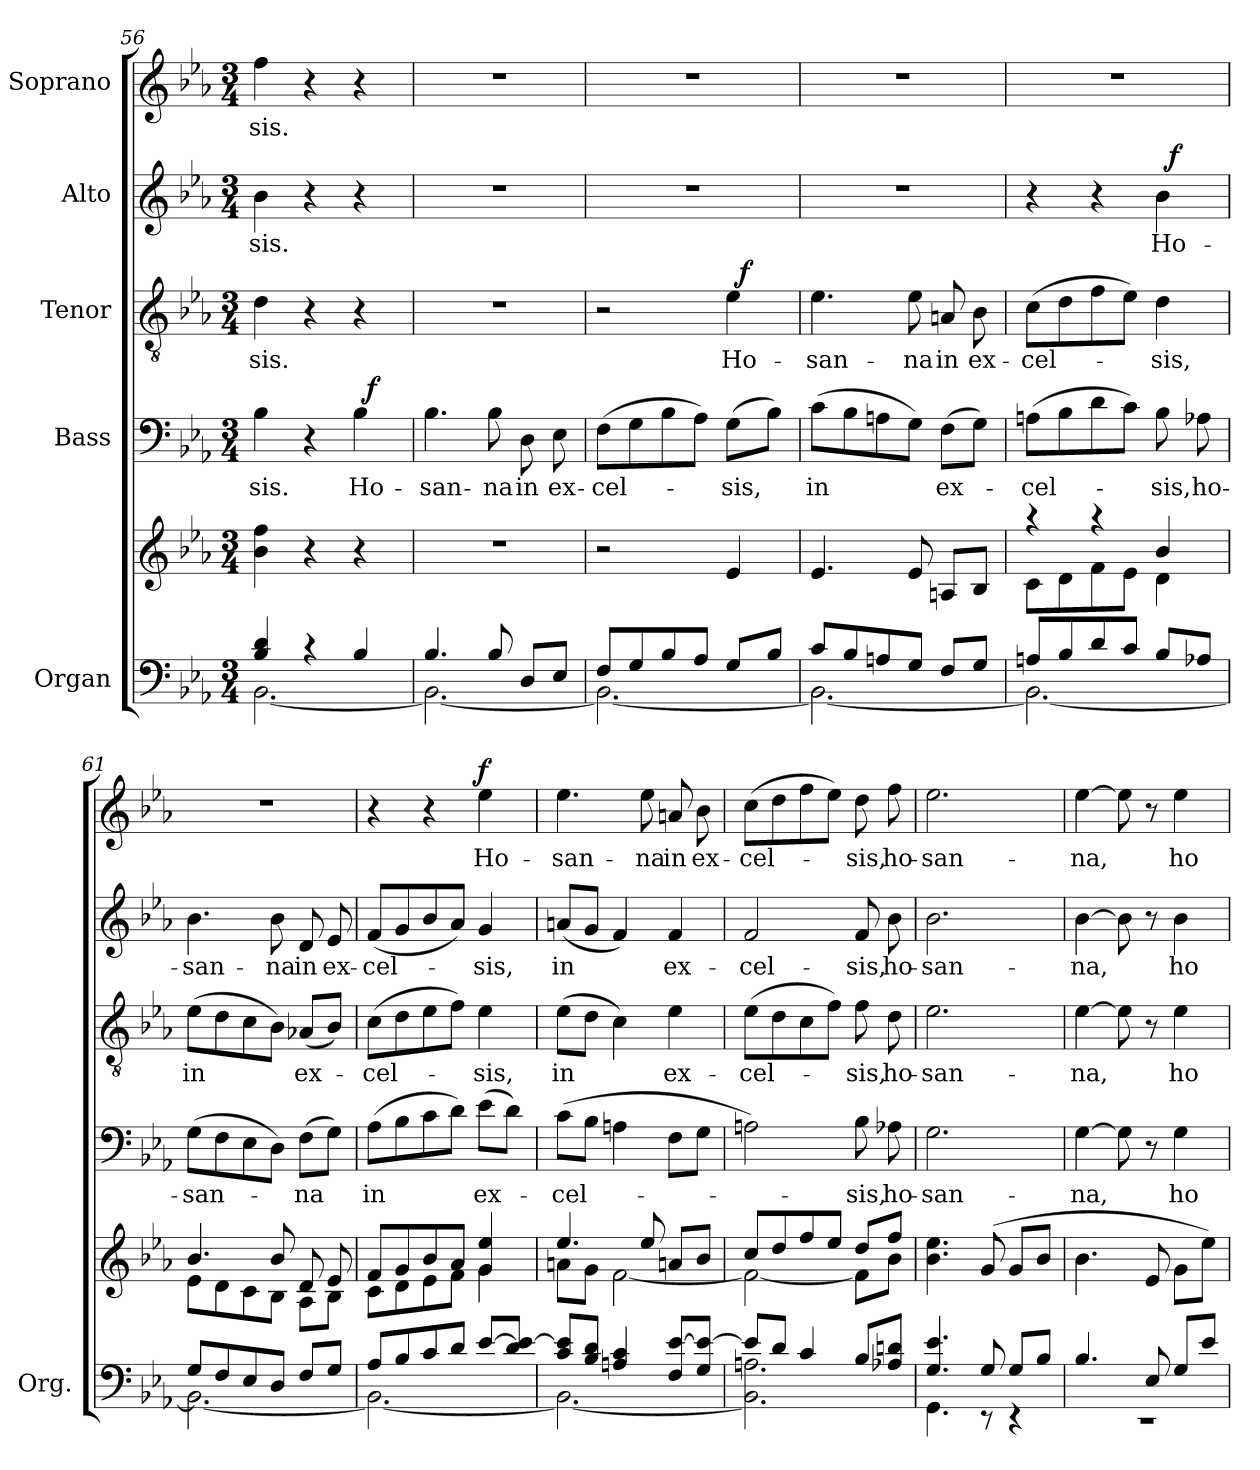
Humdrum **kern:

**kern	**kern	**kern	**text	**dynam	**kern	**text	**dynam	**kern	**text	**dynam	**kern	**text	**dynam
*part5	*part5	*part4	*part4	*part4	*part3	*part3	*part3	*part2	*part2	*part2	*part1	*part1	*part1
*staff6	*staff5	*staff4	*staff4	*staff4	*staff3	*staff3	*staff3	*staff2	*staff2	*staff2	*staff1	*staff1	*staff1
*I"Organ	*	*I"Bass	*	*	*I"Tenor	*	*	*I"Alto	*	*	*I"Soprano	*	*
*I'Org.	*	*	*	*	*	*	*	*	*	*	*	*	*
*clefF4	*clefG2	*clefF4	*	*	*clefGv2	*	*	*clefG2	*	*	*clefG2	*	*
*k[b-e-a-]	*k[b-e-a-]	*k[b-e-a-]	*	*	*k[b-e-a-]	*	*	*k[b-e-a-]	*	*	*k[b-e-a-]	*	*
*E-:	*E-:	*E-:	*	*	*E-:	*	*	*E-:	*	*	*E-:	*	*
*M3/4	*M3/4	*M3/4	*	*	*M3/4	*	*	*M3/4	*	*	*M3/4	*	*
=56	=56	=56	=56	=56	=56	=56	=56	=56	=56	=56	=56	=56	=56
*^	*	*	*	*	*	*	*	*	*	*	*	*	*
!	!	!	!	!LO:LY:b	!	!	!LO:LY:b	!	!	!LO:LY:b	!	!	!LO:LY:b	!
*	*	*	*^	*	*	*	*	*	*	*	*	*	*	*
4B-/ 4d/	[<2.BB-\	4b-\ 4ff\	4B-\	2ryy	-sis.	.	4d\	-sis.	.	4b-\	-sis.	.	4ff\	-sis.	.
4rc	.	4r	4r	.	.	.	4r	.	.	4r	.	.	4r	.	.
!	!	!	!	!	!LO:LY:b	!	!	!	!	!	!	!	!	!	!
4B-/	.	4r	4B-\	32ryy	Ho-	.	4r	.	.	4r	.	.	4r	.	.
!	!	!	!	!	!	!LO:DY:a	!	!	!	!	!	!	!	!	!
.	.	.	.	8..ryy	.	f	.	.	.	.	.	.	.	.	.
!!LO:LB:g=z
=57	=57	=57	=57	=57	=57	=57	=57	=57	=57	=57	=57	=57	=57	=57	=57
!	!	!	!	!	!LO:LY:b	!	!	!	!	!	!	!	!	!	!
*	*	*	*v	*v	*	*	*	*	*	*	*	*	*	*	*
4.B-/	2.BB-\_	2.r	4.B-\	-san-	.	2.r	.	.	2.r	.	.	2.r	.	.
!	!	!	!	!LO:LY:b	!	!	!	!	!	!	!	!	!	!
8B-/	.	.	8B-\	-na	.	.	.	.	.	.	.	.	.	.
!	!	!	!	!LO:LY:b	!	!	!	!	!	!	!	!	!	!
8D/L	.	.	8D\	in	.	.	.	.	.	.	.	.	.	.
!	!	!	!	!LO:LY:b	!	!	!	!	!	!	!	!	!	!
8E-/J	.	.	8E-\	ex-	.	.	.	.	.	.	.	.	.	.
=58	=58	=58	=58	=58	=58	=58	=58	=58	=58	=58	=58	=58	=58	=58
!	!	!	!	!LO:LY:b	!	!	!	!	!	!	!	!	!	!
*	*	*	*	*	*	*^	*	*	*	*	*	*	*	*
8F/L	2.BB-\_	2r	(>8F\L	-cel-	.	2r	2ryy	.	.	2.r	.	.	2.r	.	.
8G/	.	.	8G\	.	.	.	.	.	.	.	.	.	.	.	.
8B-/	.	.	8B-\	.	.	.	.	.	.	.	.	.	.	.	.
8A-/J	.	.	8A-\J)	.	.	.	.	.	.	.	.	.	.	.	.
!	!	!	!	!LO:LY:b	!	!	!	!LO:LY:b	!	!	!	!	!	!	!
8G/L	.	4e-/	(>8G\L	-sis,	.	4e-\	32ryy	Ho-	.	.	.	.	.	.	.
!	!	!	!	!	!	!	!	!	!LO:DY:a	!	!	!	!	!	!
.	.	.	.	.	.	.	8..ryy	.	f	.	.	.	.	.	.
8B-/J	.	.	8B-\J)	.	.	.	.	.	.	.	.	.	.	.	.
=59	=59	=59	=59	=59	=59	=59	=59	=59	=59	=59	=59	=59	=59	=59	=59
!	!	!	!	!LO:LY:b	!	!	!	!LO:LY:b	!	!	!	!	!	!	!
*	*	*	*	*	*	*v	*v	*	*	*	*	*	*	*	*
8c/L	2.BB-\_	4.e-/	(>8c\L	in	.	4.e-\	-san-	.	2.r	.	.	2.r	.	.
8B-/	.	.	8B-\	.	.	.	.	.	.	.	.	.	.	.
8An/	.	.	8An\	.	.	.	.	.	.	.	.	.	.	.
!	!	!	!	!	!	!	!LO:LY:b	!	!	!	!	!	!	!
8G/J	.	8e-/	8G\J)	.	.	8e-\	-na	.	.	.	.	.	.	.
!	!	!	!	!LO:LY:b	!	!	!LO:LY:b	!	!	!	!	!	!	!
8F/L	.	8An/L	(>8F\L	ex-	.	8An/	in	.	.	.	.	.	.	.
!	!	!	!	!	!	!	!LO:LY:b	!	!	!	!	!	!	!
8G/J	.	8B-/J	8G\J)	.	.	8B-\	ex-	.	.	.	.	.	.	.
=60	=60	=60	=60	=60	=60	=60	=60	=60	=60	=60	=60	=60	=60	=60
*	*	*^	*	*	*	*	*	*	*	*	*	*	*	*
!	!	!	!	!	!LO:LY:b	!	!	!LO:LY:b	!	!	!	!	!	!	!
*	*	*	*	*	*	*	*	*	*	*^	*	*	*	*	*
8An/L	2.BB-\_	4raa	8c\L	(>8An\L	-cel-	.	(>8c\L	-cel-	.	4r	2ryy	.	.	2.r	.	.
8B-/	.	.	8d\	8B-\	.	.	8d\	.	.	.	.	.	.	.	.	.
8d/	.	4raa	8f\	8d\	.	.	8f\	.	.	4r	.	.	.	.	.	.
8c/J	.	.	8e-\J	8c\J)	.	.	8e-\J)	.	.	.	.	.	.	.	.	.
!	!	!	!	!	!LO:LY:b	!	!	!LO:LY:b	!	!	!	!LO:LY:b	!	!	!	!
8B-/L	.	4b-/	4d\	8B-\	-sis,	.	4d\	-sis,	.	4b-\	32ryy	Ho-	.	.	.	.
!	!	!	!	!	!	!	!	!	!	!	!	!	!LO:DY:a	!	!	!
.	.	.	.	.	.	.	.	.	.	.	8..ryy	.	f	.	.	.
!	!	!	!	!	!LO:LY:b	!	!	!	!	!	!	!	!	!	!	!
8A-X/J	.	.	.	8A-X\	ho-	.	.	.	.	.	.	.	.	.	.	.
=61	=61	=61	=61	=61	=61	=61	=61	=61	=61	=61	=61	=61	=61	=61	=61	=61
!	!	!	!	!	!LO:LY:b	!	!	!LO:LY:b	!	!	!	!LO:LY:b	!	!	!	!
*	*	*	*	*	*	*	*	*	*	*v	*v	*	*	*	*	*
8G/L	2.BB-\_	4.b-/	8e-\L	(>8G\L	-san-	.	(>8e-\L	in	.	4.b-\	-san-	.	2.r	.	.
8F/	.	.	8d\	8F\	.	.	8d\	.	.	.	.	.	.	.	.
8E-/	.	.	8c\	8E-\	.	.	8c\	.	.	.	.	.	.	.	.
!	!	!	!	!	!	!	!	!	!	!	!LO:LY:b	!	!	!	!
8D/J	.	8b-/	8B-\J	8D\J)	.	.	8B-\J)	.	.	8b-\	-na	.	.	.	.
!	!	!	!	!	!LO:LY:b	!	!	!LO:LY:b	!	!	!LO:LY:b	!	!	!	!
8F/L	.	8d/	8A-\L	(>8F\L	-na	.	(<8A-X/L	ex-	.	8d/	in	.	.	.	.
!	!	!	!	!	!	!	!	!	!	!	!LO:LY:b	!	!	!	!
8G/J	.	8e-/	8B-\J	8G\J)	.	.	8B-/J)	.	.	8e-/	ex-	.	.	.	.
!!LO:PB:g=z
=62	=62	=62	=62	=62	=62	=62	=62	=62	=62	=62	=62	=62	=62	=62	=62
!	!	!	!	!	!LO:LY:b	!	!	!LO:LY:b	!	!	!LO:LY:b	!	!	!	!
8A-/L	2.BB-\_	8f/L	8c\L	(>8A-\L	in	.	(>8c\L	-cel-	.	(<8f/L	-cel-	.	4r	.	.
8B-/	.	8g/	8d\	8B-\	.	.	8d\	.	.	8g/	.	.	.	.	.
8c/	.	8b-/	8e-\	8c\	.	.	8e-\	.	.	8b-/	.	.	4r	.	.
8d/J	.	8a-/J	8f\J	8d\J)	.	.	8f\J)	.	.	8a-/J)	.	.	.	.	.
!	!	!	!	!	!LO:LY:b	!	!	!LO:LY:b	!	!	!LO:LY:b	!	!	!LO:LY:b	!LO:DY:a
[>8e-/L	.	4g/ 4ee-/	4g\	(>8e-\L	ex-	.	4e-\	-sis,	.	4g/	-sis,	.	4ee-\	Ho-	f
8d/ 8e-/_J	.	.	.	8d\J)	.	.	.	.	.	.	.	.	.	.	.
=63	=63	=63	=63	=63	=63	=63	=63	=63	=63	=63	=63	=63	=63	=63	=63
!	!	!	!	!	!LO:LY:b	!	!	!LO:LY:b	!	!	!LO:LY:b	!	!	!LO:LY:b	!
8c/ 8e-/]L	2.BB-\_	4.ee-/	8an\L	(>8c\L	-cel-	.	(>8e-\L	in	.	(<8an/L	in	.	4.ee-\	-san-	.
8B-/ 8d/J	.	.	8g\J	8B-\J	.	.	8d\J	.	.	8g/J	.	.	.	.	.
4An/ 4c/	.	.	[<2f\	4An\	.	.	4c\)	.	.	4f/)	.	.	.	.	.
!	!	!	!	!	!	!	!	!	!	!	!	!	!	!LO:LY:b	!
.	.	8ee-/	.	.	.	.	.	.	.	.	.	.	8ee-\	-na	.
!	!	!	!	!	!	!	!	!LO:LY:b	!	!	!LO:LY:b	!	!	!LO:LY:b	!
8F/ [>8e-/L	.	8an/L	.	8F\L	.	.	4e-\	ex-	.	4f/	ex-	.	8an/	in	.
!	!	!	!	!	!	!	!	!	!	!	!	!	!	!LO:LY:b	!
8G/ 8e-/_J	.	8b-/J	.	8G\J	.	.	.	.	.	.	.	.	8b-\	ex-	.
=64	=64	=64	=64	=64	=64	=64	=64	=64	=64	=64	=64	=64	=64	=64	=64
!	!	!	!	!	!	!	!	!LO:LY:b	!	!	!LO:LY:b	!	!	!LO:LY:b	!
8e-/L]	2.BB-\] 2.An\	8cc/L	2f\_	2An\)	.	.	(>8e-\L	-cel-	.	2f/	-cel-	.	(>8cc\L	-cel-	.
8d/J	.	8dd/	.	.	.	.	8d\	.	.	.	.	.	8dd\	.	.
4c/	.	8ff/	.	.	.	.	8c\	.	.	.	.	.	8ff\	.	.
.	.	8ee-/J	.	.	.	.	8f\J)	.	.	.	.	.	8ee-\J)	.	.
!	!	!	!	!	!LO:LY:b	!	!	!LO:LY:b	!	!	!LO:LY:b	!	!	!LO:LY:b	!
8B-/L	.	8dd/L	8f\L]	8B-\	-sis,	.	8f\	-sis,	.	8f/	-sis,	.	8dd\	-sis,	.
!	!	!	!	!	!LO:LY:b	!	!	!LO:LY:b	!	!	!LO:LY:b	!	!	!LO:LY:b	!
8A-X/ 8dn/J	.	8ff/J	8b-\J	8A-X\	ho-	.	8d\	ho-	.	8b-\	ho-	.	8ff\	ho-	.
=65	=65	=65	=65	=65	=65	=65	=65	=65	=65	=65	=65	=65	=65	=65	=65
!	!	!	!	!	!LO:LY:b	!	!	!LO:LY:b	!	!	!LO:LY:b	!	!	!LO:LY:b	!
*	*	*v	*v	*	*	*	*	*	*	*	*	*	*	*	*
4.G/ 4.e-/	4.GG\	4.b-\ 4.ee-\	2.G\	-san-	.	2.e-\	-san-	.	2.b-\	-san-	.	2.ee-\	-san-	.
8G/	8rEE	(>8g/	.	.	.	.	.	.	.	.	.	.	.	.
8G/L	4rEE	8g/L	.	.	.	.	.	.	.	.	.	.	.	.
8B-/J	.	8b-/J	.	.	.	.	.	.	.	.	.	.	.	.
=66	=66	=66	=66	=66	=66	=66	=66	=66	=66	=66	=66	=66	=66	=66
!	!	!	!	!LO:LY:b	!	!	!LO:LY:b	!	!	!LO:LY:b	!	!	!LO:LY:b	!
4.B-/	2.rEE	4.b-\	[4G\	-na,	.	[4e-\	-na,	.	[4b-\	-na,	.	[4ee-\	-na,	.
.	.	.	8G\]	.	.	8e-\]	.	.	8b-\]	.	.	8ee-\]	.	.
8E-/	.	8e-/	8r	.	.	8r	.	.	8r	.	.	8r	.	.
!	!	!	!	!LO:LY:b	!	!	!LO:LY:b	!	!	!LO:LY:b	!	!	!LO:LY:b	!
8G/L	.	8g\L	4G\	ho-	.	4e-\	ho-	.	4b-\	ho-	.	4ee-\	ho-	.
8e-/J	.	8ee-\J)	.	.	.	.	.	.	.	.	.	.	.	.
*v	*v	*	*	*	*	*	*	*	*	*	*	*	*	*
=	=	=	=	=	=	=	=	=	=	=	=	=	=
*-	*-	*-	*-	*-	*-	*-	*-	*-	*-	*-	*-	*-	*-
